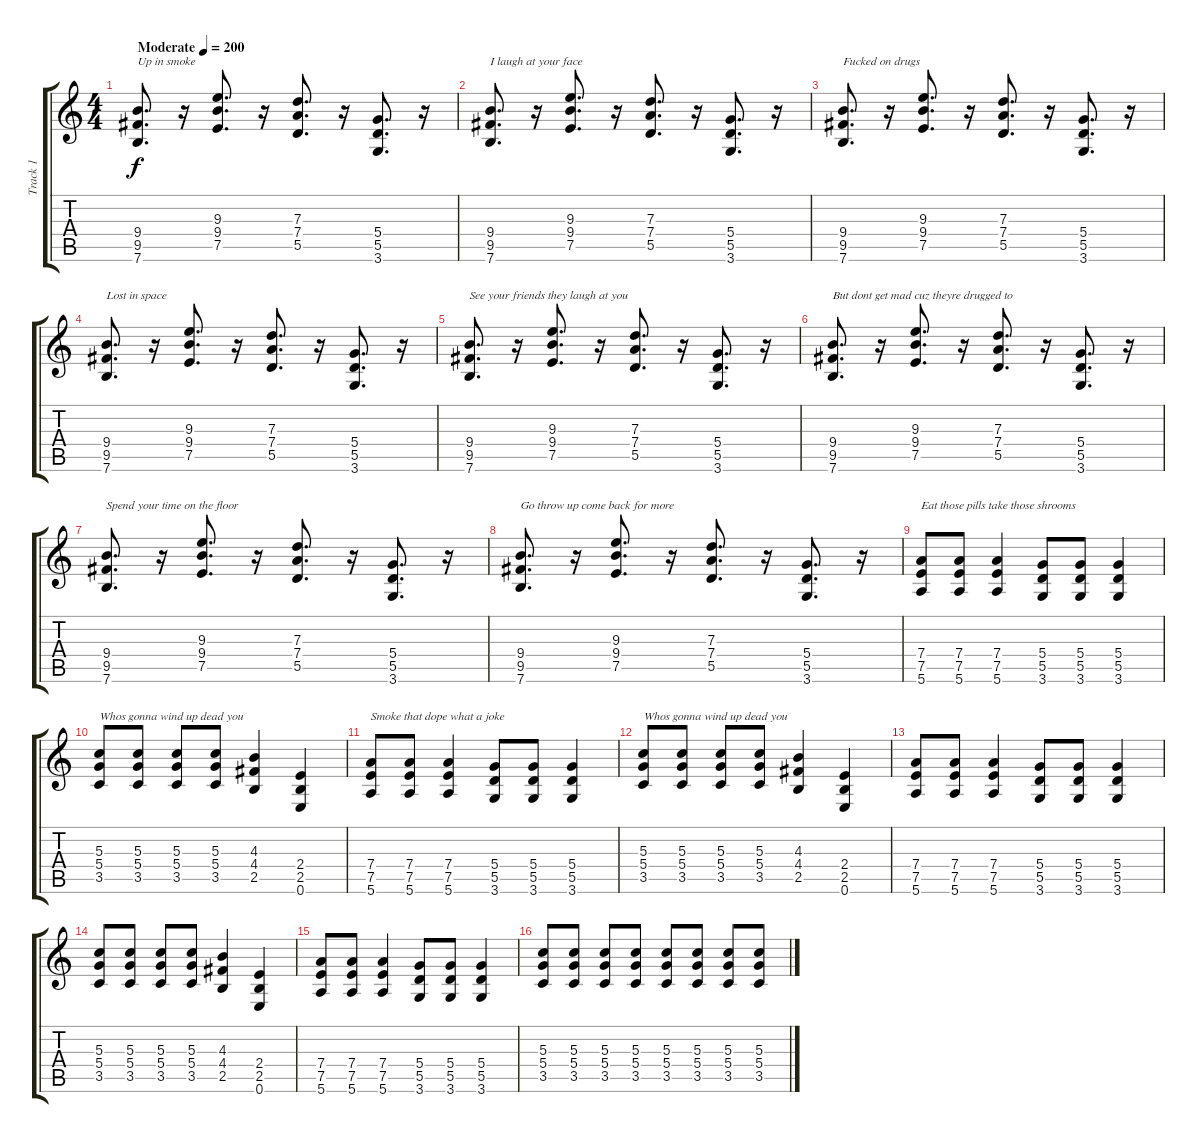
\track ("Track 1" "Track 1") {instrument distortionguitar}
\staff {score tabs}
\tuning (E4 B3 G3 D3 A2 E2) {hide}
\ts (4 4)
\tempo (200 "Moderate")
\clef g2
\ks c
(9.4 9.5 7.6).8{d txt "Up in smoke" dy f instrument distortionguitar} r.16 (9.3 9.4 7.5).8{d} r.16 (7.3 7.4 5.5).8{d} r.16 (5.4 5.5 3.6).8{d} r.16 |
(9.4 9.5 7.6).8{d txt "I laugh at your face"} r.16 (9.3 9.4 7.5).8{d} r.16 (7.3 7.4 5.5).8{d} r.16 (5.4 5.5 3.6).8{d} r.16 |
(9.4 9.5 7.6).8{d txt "Fucked on drugs"} r.16 (9.3 9.4 7.5).8{d} r.16 (7.3 7.4 5.5).8{d} r.16 (5.4 5.5 3.6).8{d} r.16 |
(9.4 9.5 7.6).8{d txt "Lost in space"} r.16 (9.3 9.4 7.5).8{d} r.16 (7.3 7.4 5.5).8{d} r.16 (5.4 5.5 3.6).8{d} r.16 |
(9.4 9.5 7.6).8{d txt "See your friends they laugh at you"} r.16 (9.3 9.4 7.5).8{d} r.16 (7.3 7.4 5.5).8{d} r.16 (5.4 5.5 3.6).8{d} r.16 |
(9.4 9.5 7.6).8{d txt "But dont get mad cuz theyre drugged to"} r.16 (9.3 9.4 7.5).8{d} r.16 (7.3 7.4 5.5).8{d} r.16 (5.4 5.5 3.6).8{d} r.16 |
(9.4 9.5 7.6).8{d txt "Spend your time on the floor"} r.16 (9.3 9.4 7.5).8{d} r.16 (7.3 7.4 5.5).8{d} r.16 (5.4 5.5 3.6).8{d} r.16 |
(9.4 9.5 7.6).8{d txt "Go throw up come back for more"} r.16 (9.3 9.4 7.5).8{d} r.16 (7.3 7.4 5.5).8{d} r.16 (5.4 5.5 3.6).8{d} r.16 |
(7.4 7.5 5.6).8{txt "Eat those pills take those shrooms"} (7.4 7.5 5.6).8 (7.4 7.5 5.6).4 (5.4 5.5 3.6).8 (5.4 5.5 3.6).8 (5.4 5.5 3.6).4 |
(5.3 5.4 3.5).8{txt "Whos gonna wind up dead you"} (5.3 5.4 3.5).8 (5.3 5.4 3.5).8 (5.3 5.4 3.5).8 (4.3 4.4 2.5).4 (2.4 2.5 0.6).4 |
(7.4 7.5 5.6).8{txt "Smoke that dope what a joke"} (7.4 7.5 5.6).8 (7.4 7.5 5.6).4 (5.4 5.5 3.6).8 (5.4 5.5 3.6).8 (5.4 5.5 3.6).4 |
(5.3 5.4 3.5).8{txt "Whos gonna wind up dead you"} (5.3 5.4 3.5).8 (5.3 5.4 3.5).8 (5.3 5.4 3.5).8 (4.3 4.4 2.5).4 (2.4 2.5 0.6).4 |
(7.4 7.5 5.6).8 (7.4 7.5 5.6).8 (7.4 7.5 5.6).4 (5.4 5.5 3.6).8 (5.4 5.5 3.6).8 (5.4 5.5 3.6).4 |
(5.3 5.4 3.5).8 (5.3 5.4 3.5).8 (5.3 5.4 3.5).8 (5.3 5.4 3.5).8 (4.3 4.4 2.5).4 (2.4 2.5 0.6).4 |
(7.4 7.5 5.6).8 (7.4 7.5 5.6).8 (7.4 7.5 5.6).4 (5.4 5.5 3.6).8 (5.4 5.5 3.6).8 (5.4 5.5 3.6).4 |
(5.3 5.4 3.5).8 (5.3 5.4 3.5).8 (5.3 5.4 3.5).8 (5.3 5.4 3.5).8 (5.3 5.4 3.5).8 (5.3 5.4 3.5).8 (5.3 5.4 3.5).8 (5.3 5.4 3.5).8
